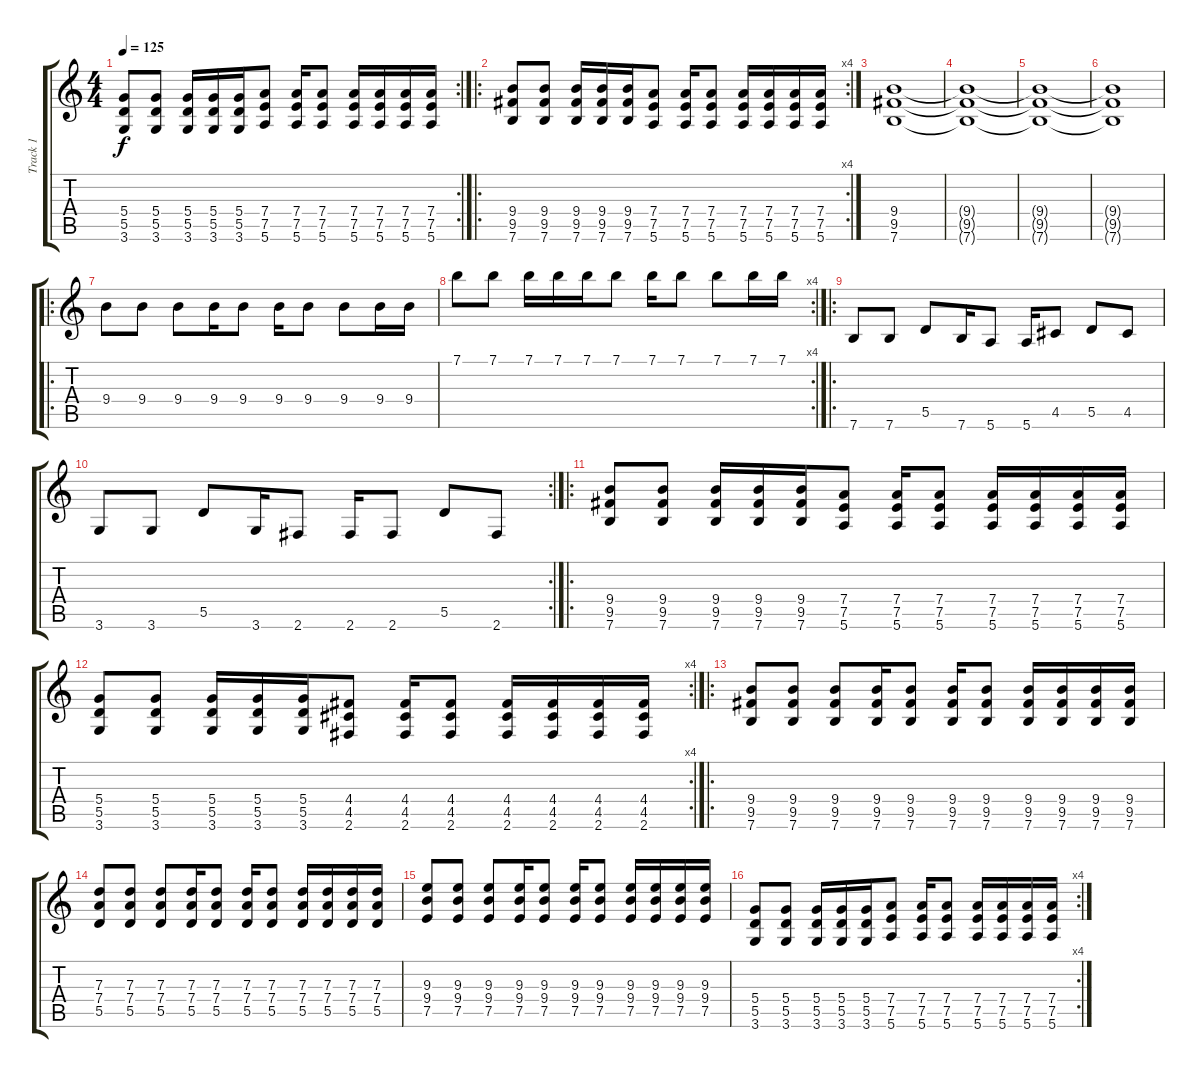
\track ("Track 1" "Track 1") {instrument distortionguitar}
\staff {score tabs}
\tuning (E4 B3 G3 D3 A2 E2) {hide}
\rc 2
\ts (4 4)
\tempo 125
\clef g2
\ks c
(5.4 5.5 3.6).8{dy f} (5.4 5.5 3.6).8 (5.4 5.5 3.6).16 (5.4 5.5 3.6).16 (5.4 5.5 3.6).16 (7.4 7.5 5.6).8 (7.4 7.5 5.6).16 (7.4 7.5 5.6).8 (7.4 7.5 5.6).16 (7.4 7.5 5.6).16 (7.4 7.5 5.6).16 (7.4 7.5 5.6).16 |
\ro
\rc 4
(9.4 9.5 7.6).8 (9.4 9.5 7.6).8 (9.4 9.5 7.6).16 (9.4 9.5 7.6).16 (9.4 9.5 7.6).16 (7.4 7.5 5.6).8 (7.4 7.5 5.6).16 (7.4 7.5 5.6).8 (7.4 7.5 5.6).16 (7.4 7.5 5.6).16 (7.4 7.5 5.6).16 (7.4 7.5 5.6).16 |
(9.4 9.5 7.6).1 |
(9.4{t} 9.5{t} 7.6{t}).1 |
(9.4{t} 9.5{t} 7.6{t}).1 |
(9.4{t} 9.5{t} 7.6{t}).1 |
\ro
9.4.8 9.4.8 9.4.8 9.4.16 9.4.8 9.4.16 9.4.8 9.4.8 9.4.16 9.4.16 |
\rc 4
7.1.8 7.1.8 7.1.16 7.1.16 7.1.16 7.1.8 7.1.16 7.1.8 7.1.8 7.1.16 7.1.16 |
\ro
7.6.8 7.6.8 5.5.8 7.6.16 5.6.8 5.6.16 4.5.8 5.5.8 4.5.8 |
\rc 2
3.6.8 3.6.8 5.5.8 3.6.16 2.6.8 2.6.16 2.6.8 5.5.8 2.6.8 |
\ro
(9.4 9.5 7.6).8 (9.4 9.5 7.6).8 (9.4 9.5 7.6).16 (9.4 9.5 7.6).16 (9.4 9.5 7.6).16 (7.4 7.5 5.6).8 (7.4 7.5 5.6).16 (7.4 7.5 5.6).8 (7.4 7.5 5.6).16 (7.4 7.5 5.6).16 (7.4 7.5 5.6).16 (7.4 7.5 5.6).16 |
\rc 4
(5.4 5.5 3.6).8 (5.4 5.5 3.6).8 (5.4 5.5 3.6).16 (5.4 5.5 3.6).16 (5.4 5.5 3.6).16 (4.4 4.5 2.6).8 (4.4 4.5 2.6).16 (4.4 4.5 2.6).8 (4.4 4.5 2.6).16 (4.4 4.5 2.6).16 (4.4 4.5 2.6).16 (4.4 4.5 2.6).16 |
\ro
(9.4 9.5 7.6).8 (9.4 9.5 7.6).8 (9.4 9.5 7.6).8 (9.4 9.5 7.6).16 (9.4 9.5 7.6).8 (9.4 9.5 7.6).16 (9.4 9.5 7.6).8 (9.4 9.5 7.6).16 (9.4 9.5 7.6).16 (9.4 9.5 7.6).16 (9.4 9.5 7.6).16 |
(7.3 7.4 5.5).8 (7.3 7.4 5.5).8 (7.3 7.4 5.5).8 (7.3 7.4 5.5).16 (7.3 7.4 5.5).8 (7.3 7.4 5.5).16 (7.3 7.4 5.5).8 (7.3 7.4 5.5).16 (7.3 7.4 5.5).16 (7.3 7.4 5.5).16 (7.3 7.4 5.5).16 |
(9.3 9.4 7.5).8 (9.3 9.4 7.5).8 (9.3 9.4 7.5).8 (9.3 9.4 7.5).16 (9.3 9.4 7.5).8 (9.3 9.4 7.5).16 (9.3 9.4 7.5).8 (9.3 9.4 7.5).16 (9.3 9.4 7.5).16 (9.3 9.4 7.5).16 (9.3 9.4 7.5).16 |
\rc 4
(5.4 5.5 3.6).8 (5.4 5.5 3.6).8 (5.4 5.5 3.6).16 (5.4 5.5 3.6).16 (5.4 5.5 3.6).16 (7.4 7.5 5.6).8 (7.4 7.5 5.6).16 (7.4 7.5 5.6).8 (7.4 7.5 5.6).16 (7.4 7.5 5.6).16 (7.4 7.5 5.6).16 (7.4 7.5 5.6).16
